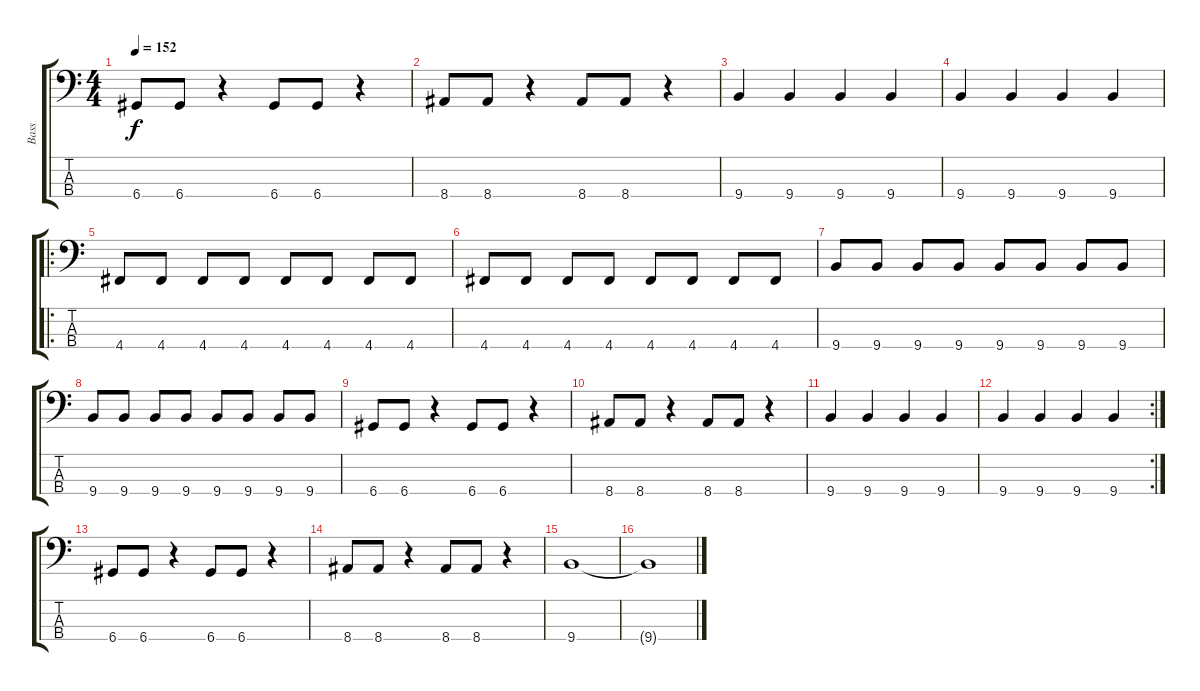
\track ("Bass" "Bass") {instrument electricbassfinger}
\staff {score tabs}
\tuning (G2 D2 A1 D1) {hide}
\ts (4 4)
\tempo 152
\clef f4
\ks c
6.4.8{dy f} 6.4.8 r.4 6.4.8 6.4.8 r.4 |
8.4.8 8.4.8 r.4 8.4.8 8.4.8 r.4 |
9.4.4 9.4.4 9.4.4 9.4.4 |
9.4.4 9.4.4 9.4.4 9.4.4 |
\ro
4.4.8 4.4.8 4.4.8 4.4.8 4.4.8 4.4.8 4.4.8 4.4.8 |
4.4.8 4.4.8 4.4.8 4.4.8 4.4.8 4.4.8 4.4.8 4.4.8 |
9.4.8 9.4.8 9.4.8 9.4.8 9.4.8 9.4.8 9.4.8 9.4.8 |
9.4.8 9.4.8 9.4.8 9.4.8 9.4.8 9.4.8 9.4.8 9.4.8 |
6.4.8 6.4.8 r.4 6.4.8 6.4.8 r.4 |
8.4.8 8.4.8 r.4 8.4.8 8.4.8 r.4 |
9.4.4 9.4.4 9.4.4 9.4.4 |
\rc 2
9.4.4 9.4.4 9.4.4 9.4.4 |
6.4.8 6.4.8 r.4 6.4.8 6.4.8 r.4 |
8.4.8 8.4.8 r.4 8.4.8 8.4.8 r.4 |
9.4.1 |
9.4{t}.1
